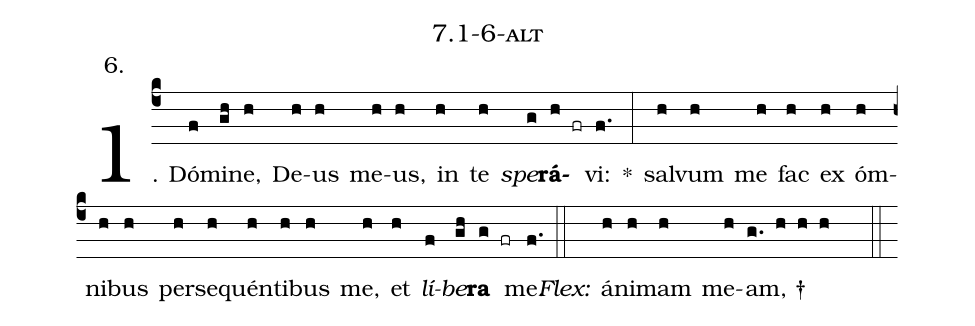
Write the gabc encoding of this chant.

name: 7.1-6-alt;
annotation: 6.;
%%
(c4)1. Dó(f)mi(gh)ne,(h) De(h)us(h) me(h)us,(h) in(h) te(h) <i>spe</i>(g)<b>rá</b>(h fr)vi:(f.) *(:) sal(h)vum(h) me(h) fac(h) ex(h) óm(h)ni(h)bus(h) per(h)se(h)quén(h)ti(h)bus(h) me,(h) et(h) <i>lí</i>(f)<i>be</i>(gh)<b>ra</b>(g fr) me.(f.) (::)
<i>Flex:</i>()  á(h)ni(h)mam(h) me(h)am, †(g. h h h  ::)
